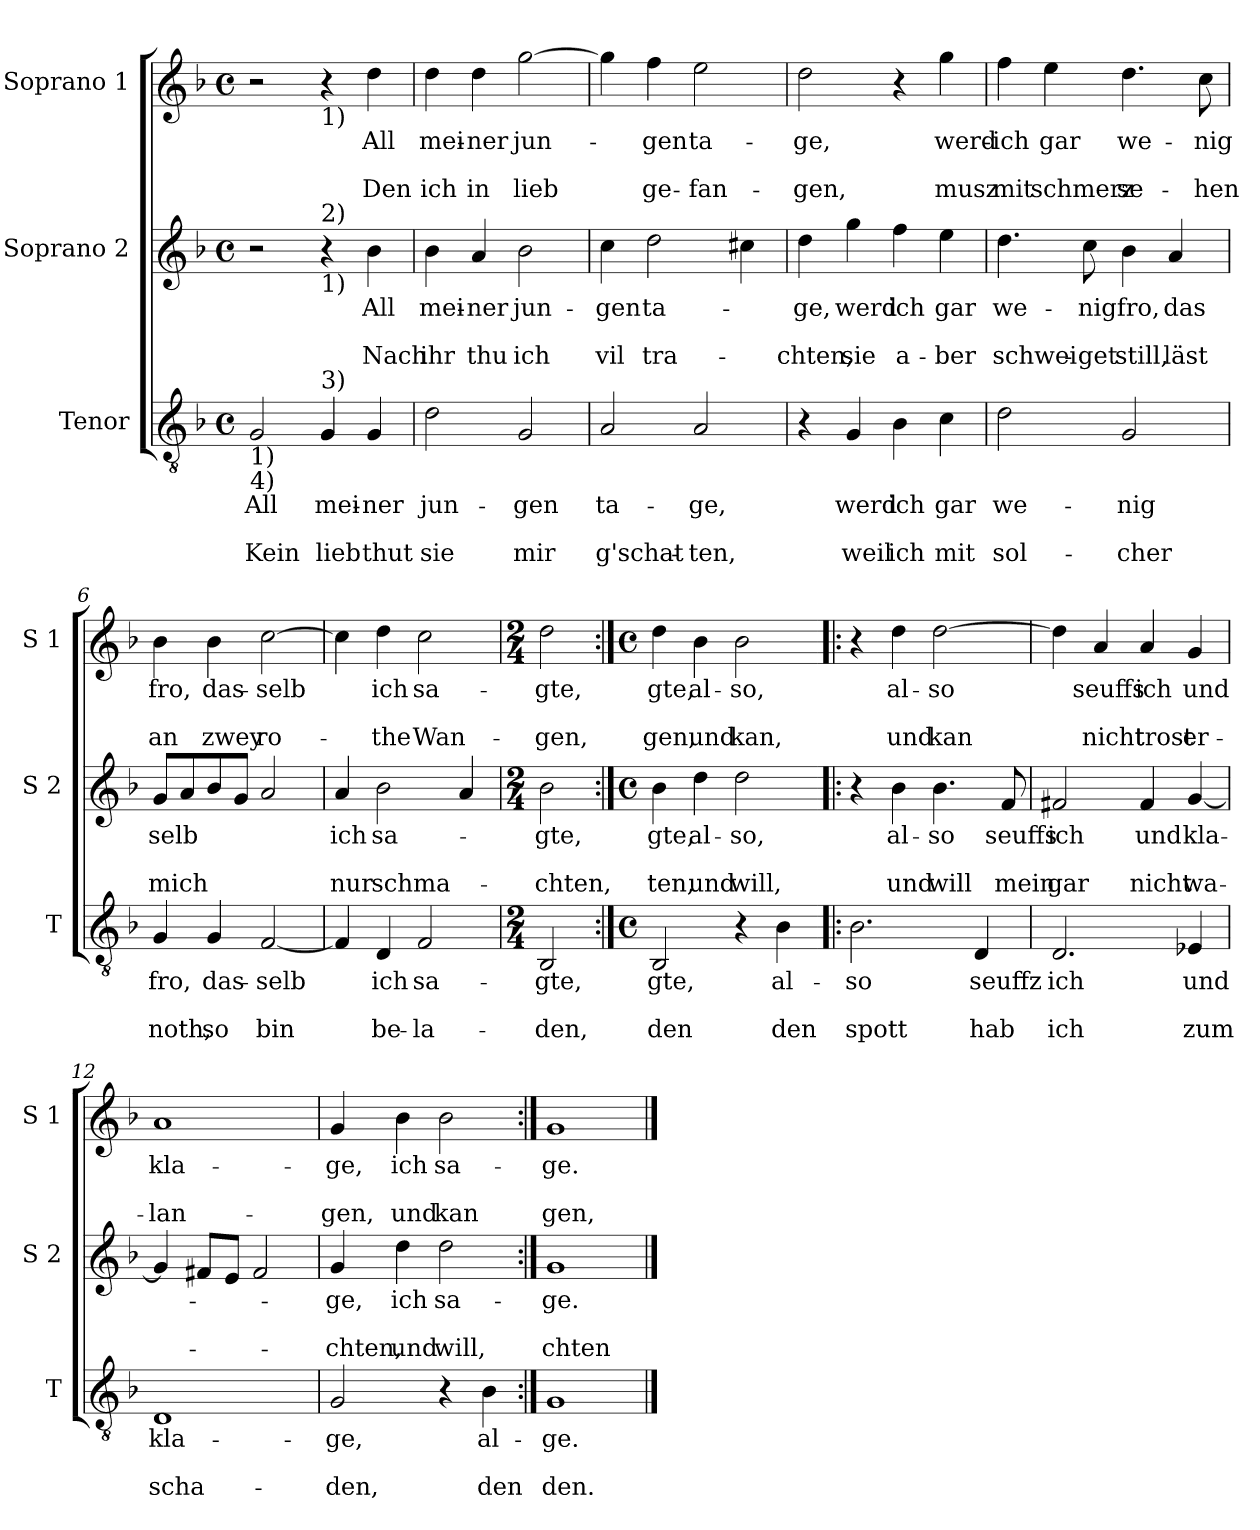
**kern	**text	**text	**text	**kern	**text	**text	**text	**kern	**text	**text	**text
*part3	*part3	*part3	*part3	*part2	*part2	*part2	*part2	*part1	*part1	*part1	*part1
*staff3	*staff3	*staff3	*staff3	*staff2	*staff2	*staff2	*staff2	*staff1	*staff1	*staff1	*staff1
*I"Tenor	*	*	*	*I"Soprano 2	*	*	*	*I"Soprano 1	*	*	*
*I'T	*	*	*	*I'S 2	*	*	*	*I'S 1	*	*	*
*clefGv2	*	*	*	*clefG2	*	*	*	*clefG2	*	*	*
*k[b-]	*	*	*	*k[b-]	*	*	*	*k[b-]	*	*	*
*F:	*	*	*	*F:	*	*	*	*F:	*	*	*
*M4/4	*	*	*	*M4/4	*	*	*	*M4/4	*	*	*
*met(c)	*	*	*	*met(c)	*	*	*	*met(c)	*	*	*
=1	=1	=1	=1	=1	=1	=1	=1	=1	=1	=1	=1
!LO:TX:b:t=1)	!	!	!	!	!	!	!	!	!	!	!
!LO:TX:b:t=4)	!	!	!	!	!	!	!	!	!	!	!
!	!LO:LY:b	!	!LO:LY:b	!	!	!	!	!	!	!	!
2G/	All	.	Kein	2r	.	.	.	2r	.	.	.
!	!	!	!	!	!	!	!	!LO:TX:b:t=1)	!	!	!
!	!	!	!	!LO:TX:a:t=2)	!	!	!	!	!	!	!
!	!	!	!	!LO:TX:b:t=1)	!	!	!	!	!	!	!
!LO:TX:a:t=3)	!	!	!	!	!	!	!	!	!	!	!
!	!LO:LY:b	!	!LO:LY:b	!	!	!	!	!	!	!	!
4G/	mei-	.	lieb	4r	.	.	.	4r	.	.	.
!	!LO:LY:b	!	!LO:LY:b	!	!LO:LY:b	!	!LO:LY:b	!	!LO:LY:b	!	!LO:LY:b
4G/	-ner	.	thut	4b-\	All	.	Nach	4dd\	All	.	Den
=2	=2	=2	=2	=2	=2	=2	=2	=2	=2	=2	=2
!	!LO:LY:b	!	!LO:LY:b	!	!LO:LY:b	!	!LO:LY:b	!	!LO:LY:b	!	!LO:LY:b
2d\	jun-	.	sie	4b-\	mei-	.	ihr	4dd\	mei-	.	ich
!	!	!	!	!	!LO:LY:b	!	!LO:LY:b	!	!LO:LY:b	!	!LO:LY:b
.	.	.	.	4a/	-ner	.	thu	4dd\	-ner	.	in
!	!LO:LY:b	!	!LO:LY:b	!	!LO:LY:b	!	!LO:LY:b	!	!LO:LY:b	!	!LO:LY:b
2G/	-gen	.	mir	2b-\	jun-	.	ich	[2gg\	jun-	.	lieb
=3	=3	=3	=3	=3	=3	=3	=3	=3	=3	=3	=3
!	!LO:LY:b	!	!LO:LY:b	!	!LO:LY:b	!	!LO:LY:b	!	!	!	!
2A/	ta-	.	g'schat-	4cc\	-gen	.	vil	4gg\]	.	.	.
!	!	!	!	!	!LO:LY:b	!	!LO:LY:b	!	!LO:LY:b	!	!LO:LY:b
.	.	.	.	2dd\	ta-	.	tra-	4ff\	-gen	.	ge-
!	!LO:LY:b	!	!LO:LY:b	!	!	!	!	!	!LO:LY:b	!	!LO:LY:b
2A/	-ge,	.	-ten,	.	.	.	.	2ee\	ta-	.	-fan-
.	.	.	.	4cc#X\	.	.	.	.	.	.	.
=4	=4	=4	=4	=4	=4	=4	=4	=4	=4	=4	=4
!	!	!	!	!	!LO:LY:b	!	!LO:LY:b	!	!LO:LY:b	!	!LO:LY:b
4r	.	.	.	4dd\	-ge,	.	-chten,	2dd\	-ge,	.	-gen,
!	!LO:LY:b	!	!LO:LY:b	!	!LO:LY:b	!	!LO:LY:b	!	!	!	!
4G/	werd	.	weil	4gg\	werd	.	sie	.	.	.	.
!	!LO:LY:b	!	!LO:LY:b	!	!LO:LY:b	!	!LO:LY:b	!	!	!	!
4B-\	ich	.	ich	4ff\	ich	.	a-	4r	.	.	.
!	!LO:LY:b	!	!LO:LY:b	!	!LO:LY:b	!	!LO:LY:b	!	!LO:LY:b	!	!LO:LY:b
4c\	gar	.	mit	4ee\	gar	.	-ber	4gg\	werd-	.	musz
!!LO:LB:g=z
=5	=5	=5	=5	=5	=5	=5	=5	=5	=5	=5	=5
!	!LO:LY:b	!	!LO:LY:b	!	!LO:LY:b	!	!LO:LY:b	!	!LO:LY:b	!	!LO:LY:b
2d\	we-	.	sol-	4.dd\	we-	.	schwei-	4ff\	-ich	.	mit
!	!	!	!	!	!	!	!	!	!LO:LY:b	!	!LO:LY:b
.	.	.	.	.	.	.	.	4ee\	gar	.	schmerz
!	!	!	!	!	!LO:LY:b	!	!LO:LY:b	!	!	!	!
.	.	.	.	8cc\	-nig	.	-get	.	.	.	.
!	!LO:LY:b	!	!LO:LY:b	!	!LO:LY:b	!	!LO:LY:b	!	!LO:LY:b	!	!LO:LY:b
2G/	-nig	.	-cher	4b-\	fro,	.	still,	4.dd\	we-	.	se-
!	!	!	!	!	!LO:LY:b	!	!LO:LY:b	!	!	!	!
.	.	.	.	4a/	das	.	läst	.	.	.	.
!	!	!	!	!	!	!	!	!	!LO:LY:b	!	!LO:LY:b
.	.	.	.	.	.	.	.	8cc\	-nig	.	-hen
=6	=6	=6	=6	=6	=6	=6	=6	=6	=6	=6	=6
!	!LO:LY:b	!	!LO:LY:b	!	!LO:LY:b	!	!LO:LY:b	!	!LO:LY:b	!	!LO:LY:b
4G/	fro,	.	noth,	8g/L	selb	.	mich	4b-\	fro,	.	an
.	.	.	.	8a/	.	.	.	.	.	.	.
!	!LO:LY:b	!	!LO:LY:b	!	!	!	!	!	!LO:LY:b	!	!LO:LY:b
4G/	das-	.	so	8b-/	.	.	.	4b-\	das-	.	zwey
.	.	.	.	8g/J	.	.	.	.	.	.	.
!	!LO:LY:b	!	!LO:LY:b	!	!	!	!	!	!LO:LY:b	!	!LO:LY:b
[2F/	-selb	.	bin	2a/	.	.	.	[2cc\	-selb	.	ro-
=7	=7	=7	=7	=7	=7	=7	=7	=7	=7	=7	=7
!	!	!	!	!	!LO:LY:b	!	!LO:LY:b	!	!	!	!
4F/]	.	.	.	4a/	ich	.	nur	4cc\]	.	.	.
!	!LO:LY:b	!	!LO:LY:b	!	!LO:LY:b	!	!LO:LY:b	!	!LO:LY:b	!	!LO:LY:b
4D/	ich	.	be-	2b-\	sa-	.	schma-	4dd\	ich	.	-the
!	!LO:LY:b	!	!LO:LY:b	!	!	!	!	!	!LO:LY:b	!	!LO:LY:b
2F/	sa-	.	-la-	.	.	.	.	2cc\	sa-	.	Wan-
.	.	.	.	4a/	.	.	.	.	.	.	.
=8	=8	=8	=8	=8	=8	=8	=8	=8	=8	=8	=8
*M2/4	*	*	*	*M2/4	*	*	*	*M2/4	*	*	*
!	!LO:LY:b	!	!LO:LY:b	!	!LO:LY:b	!	!LO:LY:b	!	!LO:LY:b	!	!LO:LY:b
2BB-/	-gte,	.	-den,	2b-\	-gte,	.	-chten,	2dd\	-gte,	.	-gen,
!!LO:PB:g=z
=9:|!	=9:|!	=9:|!	=9:|!	=9:|!	=9:|!	=9:|!	=9:|!	=9:|!	=9:|!	=9:|!	=9:|!
*M4/4	*	*	*	*M4/4	*	*	*	*M4/4	*	*	*
*met(c)	*	*	*	*met(c)	*	*	*	*met(c)	*	*	*
!	!LO:LY:b	!	!LO:LY:b	!	!LO:LY:b	!	!LO:LY:b	!	!LO:LY:b	!	!LO:LY:b
2BB-/	gte,	.	den	4b-\	gte,	.	ten,	4dd\	gte,	.	gen,
!	!	!	!	!	!LO:LY:b	!	!LO:LY:b	!	!LO:LY:b	!	!LO:LY:b
.	.	.	.	4dd\	al-	.	und	4b-\	al-	.	und
!	!	!	!	!	!LO:LY:b	!	!LO:LY:b	!	!LO:LY:b	!	!LO:LY:b
4r	.	.	.	2dd\	-so,	.	will,	2b-\	-so,	.	kan,
!	!LO:LY:b	!	!LO:LY:b	!	!	!	!	!	!	!	!
4B-\	al-	.	den	.	.	.	.	.	.	.	.
=10!|:	=10!|:	=10!|:	=10!|:	=10!|:	=10!|:	=10!|:	=10!|:	=10!|:	=10!|:	=10!|:	=10!|:
!	!LO:LY:b	!	!LO:LY:b	!	!	!	!	!	!	!	!
2.B-\	-so	.	spott	4r	.	.	.	4r	.	.	.
!	!	!	!	!	!LO:LY:b	!	!LO:LY:b	!	!LO:LY:b	!	!LO:LY:b
.	.	.	.	4b-\	al-	.	und	4dd\	al-	.	und
!	!	!	!	!	!LO:LY:b	!	!LO:LY:b	!	!LO:LY:b	!	!LO:LY:b
.	.	.	.	4.b-\	-so	.	will	[2dd\	-so	.	kan
!	!LO:LY:b	!	!LO:LY:b	!	!	!	!	!	!	!	!
4D/	seuffz	.	hab	.	.	.	.	.	.	.	.
!	!	!	!	!	!LO:LY:b	!	!LO:LY:b	!	!	!	!
.	.	.	.	8f/	seuffs	.	mein	.	.	.	.
=11	=11	=11	=11	=11	=11	=11	=11	=11	=11	=11	=11
!	!LO:LY:b	!	!LO:LY:b	!	!LO:LY:b	!	!LO:LY:b	!	!	!	!
2.D/	ich	.	ich	2f#X/	ich	.	gar	4dd\]	.	.	.
!	!	!	!	!	!	!	!	!	!LO:LY:b	!	!LO:LY:b
.	.	.	.	.	.	.	.	4a/	seuffs	.	nicht
!	!	!	!	!	!LO:LY:b	!	!LO:LY:b	!	!LO:LY:b	!	!LO:LY:b
.	.	.	.	4f#/	und	.	nicht	4a/	ich	.	trost
!	!LO:LY:b	!	!LO:LY:b	!	!LO:LY:b	!	!LO:LY:b	!	!LO:LY:b	!	!LO:LY:b
4E-X/	und	.	zum	[4g/	kla-	.	wa-	4g/	und	.	er-
!!LO:LB:g=z
=12	=12	=12	=12	=12	=12	=12	=12	=12	=12	=12	=12
!	!LO:LY:b	!	!LO:LY:b	!	!	!	!	!	!LO:LY:b	!	!LO:LY:b
1D	kla-	.	scha-	4g/]	.	.	.	1a	kla-	.	-lan-
.	.	.	.	8f#X/L	.	.	.	.	.	.	.
.	.	.	.	8e/J	.	.	.	.	.	.	.
.	.	.	.	2f#/	.	.	.	.	.	.	.
=13	=13	=13	=13	=13	=13	=13	=13	=13	=13	=13	=13
!	!LO:LY:b	!	!LO:LY:b	!	!LO:LY:b	!	!LO:LY:b	!	!LO:LY:b	!	!LO:LY:b
2G/	-ge,	.	-den,	4g/	-ge,	.	-chten,	4g/	-ge,	.	-gen,
!	!	!	!	!	!LO:LY:b	!	!LO:LY:b	!	!LO:LY:b	!	!LO:LY:b
.	.	.	.	4dd\	ich	.	und	4b-\	ich	.	und
!	!	!	!	!	!LO:LY:b	!	!LO:LY:b	!	!LO:LY:b	!	!LO:LY:b
4r	.	.	.	2dd\	sa-	.	will,	2b-\	sa-	.	kan
!	!LO:LY:b	!	!LO:LY:b	!	!	!	!	!	!	!	!
4B-\	al-	.	den	.	.	.	.	.	.	.	.
=14:|!	=14:|!	=14:|!	=14:|!	=14:|!	=14:|!	=14:|!	=14:|!	=14:|!	=14:|!	=14:|!	=14:|!
!	!LO:LY:b	!	!LO:LY:b	!	!LO:LY:b	!	!LO:LY:b	!	!LO:LY:b	!	!LO:LY:b
1G	-ge.	.	den.	1g	-ge.	.	chten	1g	-ge.	.	gen,
==	==	==	==	==	==	==	==	==	==	==	==
*-	*-	*-	*-	*-	*-	*-	*-	*-	*-	*-	*-
